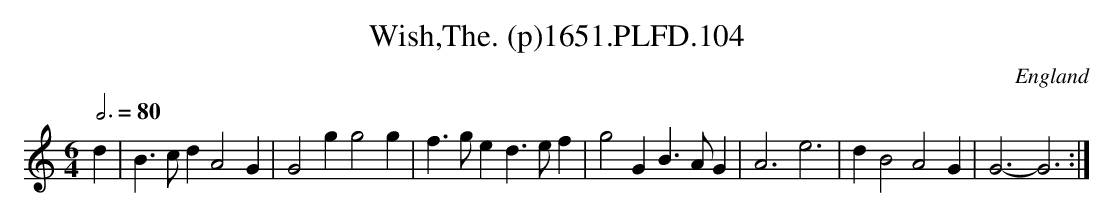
X:1
T:Wish,The. (p)1651.PLFD.104
M:6/4
L:1/4
Q:3/4=80
O:England
K:C
d | B>cd A2 G | G2 g g2 g | f>ge d>ef | g2 G B>AG | A3 e3 | d B2 A2 G | G3-G3 :|
